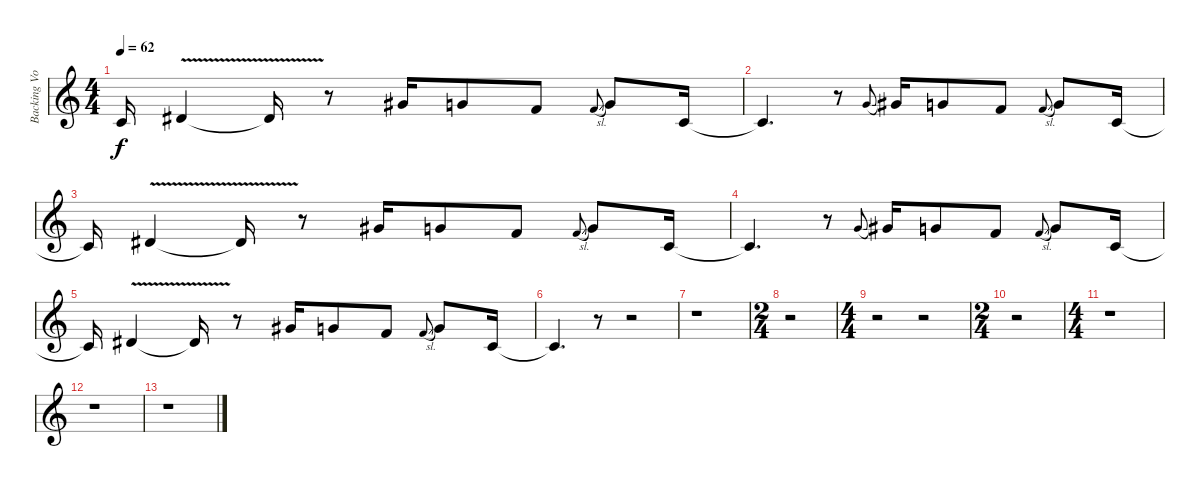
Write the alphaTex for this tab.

\track ("Backing Vocals" "Backing Vo") {instrument sopranosax}
\staff {score}
\tuning (E4 B3 G3 D3 A2 E2) {hide}
\ts (4 4)
\tempo 62
\clef g2
\ks c
5.3{t}.16{dy f} 8.3{v}.4 8.3{t}.16 r.8 13.3.16{balance 14} 12.3.8 10.3.8 10.3{sl}.8{gr onbeat} 12.3.8 5.3.16 |
5.3{t}.4{d} r.8 12.3{sl}.8{gr onbeat} 13.3.16{balance 2} 12.3.8 10.3.8 10.3{sl}.8{gr onbeat} 12.3.8 5.3.16 |
5.3{t}.16 8.3{v}.4 8.3{t}.16 r.8 13.3.16{balance 14} 12.3.8 10.3.8 10.3{sl}.8{gr onbeat} 12.3.8 5.3.16 |
5.3{t}.4{d} r.8 12.3{sl}.8{gr onbeat} 13.3.16{balance 2} 12.3.8 10.3.8 10.3{sl}.8{gr onbeat} 12.3.8 5.3.16 |
5.3{t}.16 8.3{v}.4 8.3{t}.16 r.8 13.3.16{balance 14} 12.3.8 10.3.8 10.3{sl}.8{gr onbeat} 12.3.8 5.3.16 |
5.3{t}.4{d} r.8 r.2 |
r.1 |
\ts (2 4)
r.2 |
\ts (4 4)
r.2 r.2 |
\ts (2 4)
r.2 |
\ts (4 4)
r.1 |
r.1 |
r.1
